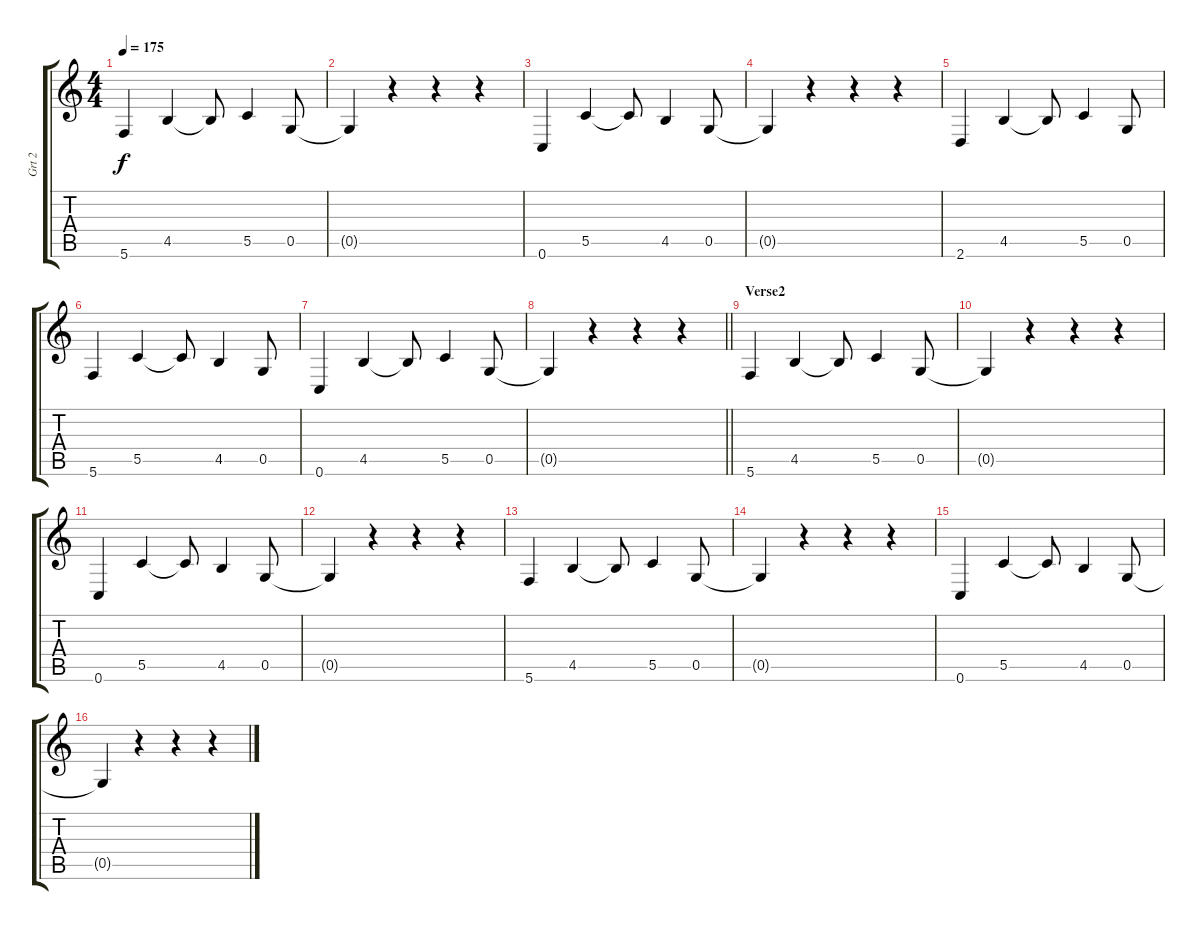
\track ("Grt 2" "Grt 2") {instrument distortionguitar}
\staff {score tabs}
\tuning (D4 A3 F3 C3 G2 C2) {hide}
\ts (4 4)
\tempo 175
\clef g2
\ks c
5.6.4{dy f} 4.5.4 4.5{t}.8 5.5.4 0.5.8 |
0.5{t}.4 r.4 r.4 r.4 |
0.6.4 5.5.4 5.5{t}.8 4.5.4 0.5.8 |
0.5{t}.4 r.4 r.4 r.4 |
2.6.4 4.5.4 4.5{t}.8 5.5.4 0.5.8 |
5.6.4 5.5.4 5.5{t}.8 4.5.4 0.5.8 |
0.6.4 4.5.4 4.5{t}.8 5.5.4 0.5.8 |
\barLineRight lightlight
0.5{t}.4 r.4 r.4 r.4 |
\section ("" "Verse2")
5.6.4 4.5.4 4.5{t}.8 5.5.4 0.5.8 |
0.5{t}.4 r.4 r.4 r.4 |
0.6.4 5.5.4 5.5{t}.8 4.5.4 0.5.8 |
0.5{t}.4 r.4 r.4 r.4 |
5.6.4 4.5.4 4.5{t}.8 5.5.4 0.5.8 |
0.5{t}.4 r.4 r.4 r.4 |
0.6.4 5.5.4 5.5{t}.8 4.5.4 0.5.8 |
0.5{t}.4 r.4 r.4 r.4
